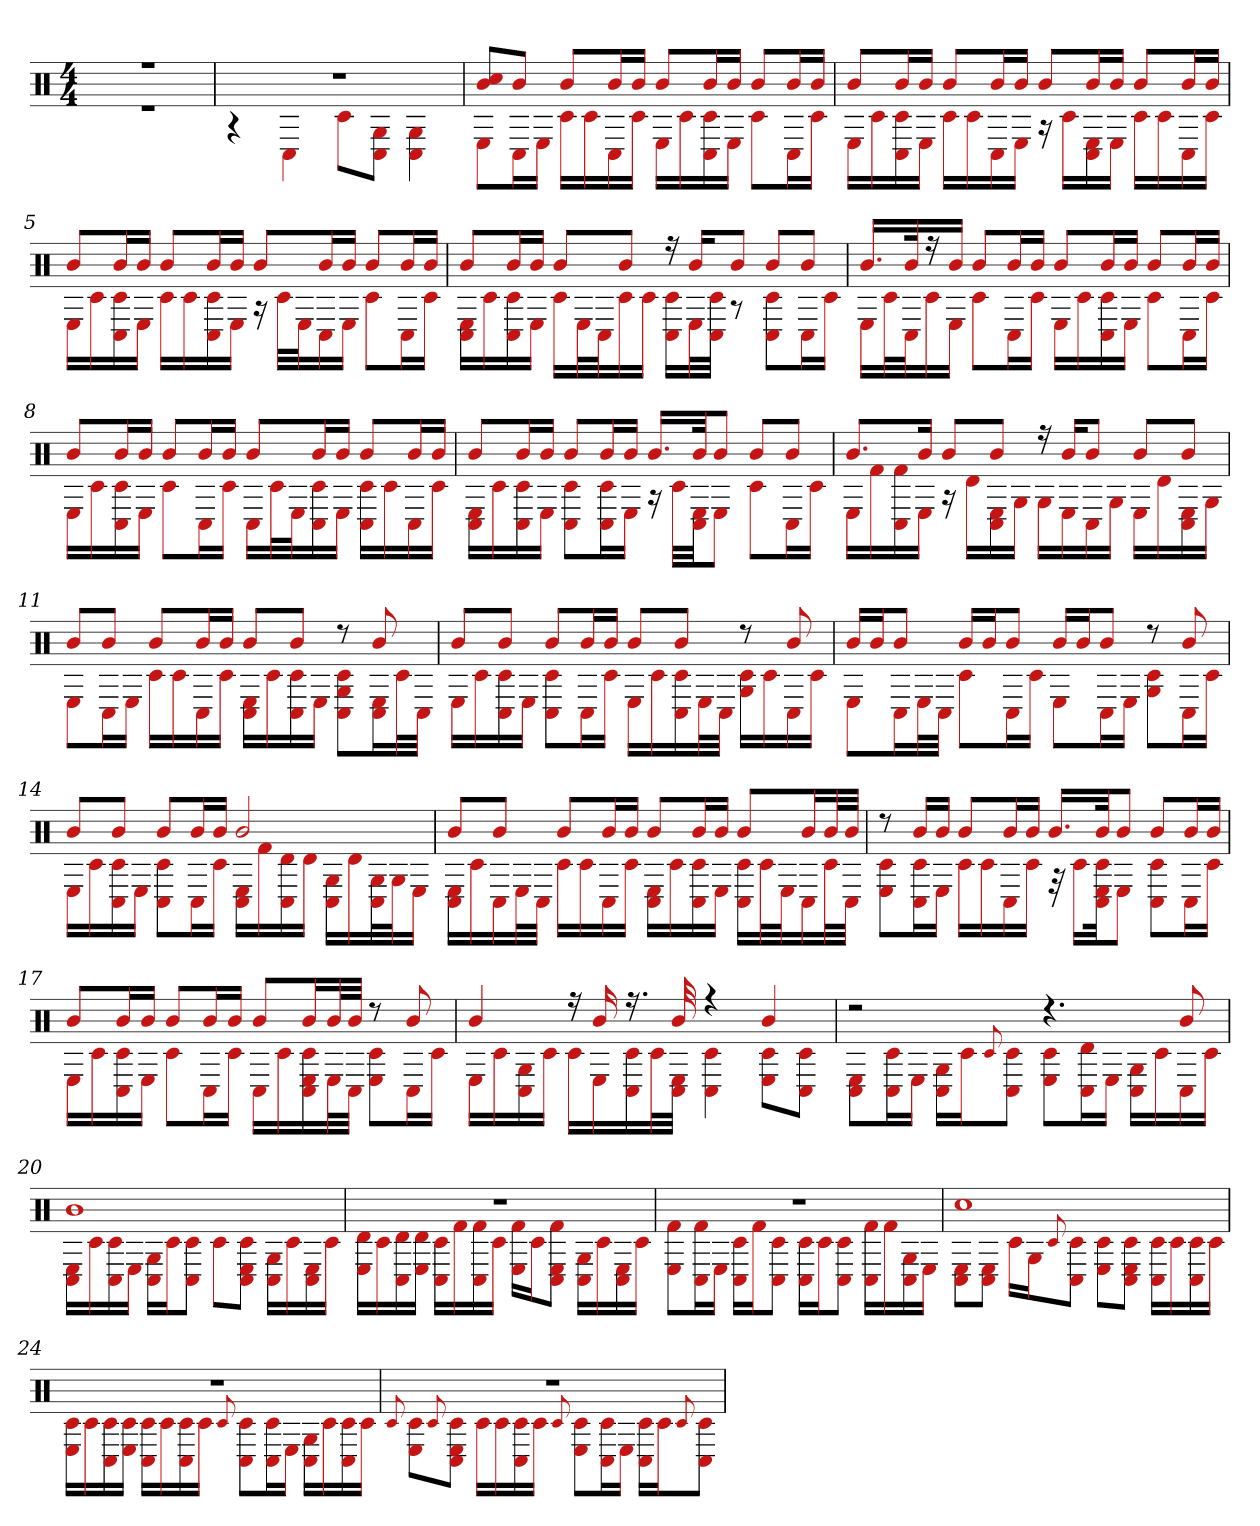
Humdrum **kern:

**kern
*part1
*staff1
*clefX
*k[]
*M4/4
=1
*^
1r	1r
=2	=2
1r	4r
.	4C#
.	8c#L
.	8C# 8GJ
.	4G 4C#
=3	=3
8cc# 8bL	8EL
8bJ	16C#L
.	16EJJ
8bL	16c#LL
.	16c#
16bL	16C#
16bJJ	16c#JJ
8bL	16ELL
.	16c#
16bL	16C# 16c#
16bJJ	16EJJ
8bL	8c#L
16bL	16C#L
16bJJ	16c#JJ
=4	=4
8bL	16ELL
.	16c#
16bL	16c# 16C#
16bJJ	16EJJ
8bL	16c#LL
.	16c#
16bL	16C#
16bJJ	16EJJ
8bL	16r
.	16c#LL
16bL	16C# 16E
16bJJ	16EJJ
8bL	16c#LL
.	16c#
16bL	16C#
16bJJ	16c#JJ
=5	=5
8bL	16ELL
.	16c#
16bL	16C# 16c#
16bJJ	16EJJ
8bL	16c#LL
.	16c#
16bL	16C# 16c#
16bJJ	16EJJ
8bL	16r
.	32c#LLL
.	32EJ
16bL	16C#
16bJJ	16EJJ
8bL	8c#L
16bL	16C#L
16bJJ	16c#JJ
=6	=6
8bL	16C# 16ELL
.	16c#
16bL	16C# 16c#
16bJJ	16EJJ
8bL	16c#LL
.	32EL
.	32C#J
8bJ	16c#
.	16c#JJ
16r	16C# 16c#LL
16bKL	32EL
.	32c# 32C#JJJ
8bJ	8r
8bL	8C# 8c#L
8bJ	16C#L
.	16c#JJ
=7	=7
16.bLL	16ELL
.	32c#L
32bk	32C#J
16r	16c#
16bJJ	16EJJ
8bL	8c#L
16bL	16C#L
16bJJ	16c#JJ
8bL	16ELL
.	16c#
16bL	16c# 16C#
16bJJ	16EJJ
8bL	8c#L
16bL	16C#L
16bJJ	16c#JJ
=8	=8
8bL	16ELL
.	16c#
16bL	16c# 16C#
16bJJ	16EJJ
8bL	8c#L
16bL	16C#L
16bJJ	16c#JJ
8bL	16C#LL
.	32c#L
.	32EJ
16bL	16C# 16c#
16bJJ	16EJJ
8bL	16C# 16c#LL
.	16c#
16bL	16C#
16bJJ	16c#JJ
=9	=9
8bL	16C# 16ELL
.	16c#
16bL	16C# 16c#
16bJJ	16EJJ
8bL	8C# 8c#L
16bL	16C# 16c#L
16bJJ	16EJJ
16.bLL	16r
.	32c#LLL
32bJk	32C# 32EJJ
8bJ	8EJ
8bL	8c#L
8bJ	16C#L
.	16c#JJ
=10	=10
8.bL	16ELL
.	16f#
.	16f# 16C#
16bJk	16EJJ
8bL	16r
.	16dLL
8bJ	16E 16C#
.	16GJJ
16r	16GLL
16bKL	16E
8bJ	16C#
.	16GJJ
8bL	16ELL
.	16d
8bJ	16E 16C#
.	16GJJ
=11	=11
8bL	8EL
8bJ	16C#L
.	16EJJ
8bL	16c#LL
.	16c#
16bL	16C#
16bJJ	16c#JJ
8bL	16C# 16ELL
.	16c#
8bJ	16C# 16c#
.	16EJJ
8r	8C# 8G 8c#L
8b	16E 16C#L
.	32c#L
.	32C#JJJ
=12	=12
8bL	16ELL
.	16c#
8bJ	16C# 16c#
.	16EJJ
8bL	8C# 8c#L
16bL	16C#L
16bJJ	16c#JJ
8bL	16ELL
.	16c#
8bJ	16C# 16c#
.	32EL
.	32C#JJJ
8r	16c# 16GLL
.	16c#
8b	16C#
.	16c#JJ
=13	=13
16bLL	8EL
16bJ	.
8bJ	16C#L
.	32EL
.	32C#JJJ
16bLL	8c#L
16bJ	.
8bJ	16C#L
.	16c#JJ
16bLL	8EL
16bJ	.
8bJ	16C#L
.	16EJJ
8r	8G 8c#L
8b	16C#L
.	16c#JJ
=14	=14
8bL	16ELL
.	16c#
8bJ	16C# 16c#
.	16EJJ
8bL	8C# 8c#L
16bL	16C#L
16bJJ	16c#JJ
2b	16E 16C#LL
.	16f#
.	16d 16C#
.	16dJJ
.	16C# 16GLL
.	16d
.	32G 32C#L
.	32GJ
.	16EJJ
=15	=15
8bL	16C# 16ELL
.	16c#
8bJ	16C#
.	32EL
.	32C#JJJ
8bL	16c#LL
.	16c#
16bL	16C#
16bJJ	16c#JJ
8bL	16C# 16ELL
.	16c#
16bL	16C# 16c#
16bJJ	16EJJ
8bL	16C# 16c#LL
.	32c#L
.	32EJ
16bL	16C#
32bL	32c#L
32bJJJ	32C#JJJ
=16	=16
8r	8E 8c#L
16bLL	16C# 16c#L
16bJJ	16EJJ
8bL	16c#LL
.	16c#
16bL	16C#
16bJJ	16c#JJ
16.bLL	32r
.	16c#LL
32bJk	32c# 32C# 32EJk
8bJ	8EJ
8bL	8C# 8c#L
16bL	16C#L
16bJJ	16c#JJ
=17	=17
8bL	16ELL
.	16c#
16bL	16C# 16c#
16bJJ	16EJJ
8bL	8c#L
16bL	16C#L
16bJJ	16c#JJ
8bL	16C#LL
.	16c#
16bL	16C# 16E 16c#
32bL	32EL
32bJJJ	32C#JJJ
8r	8c# 8EL
8b	16C#L
.	16c#JJ
=18	=18
4b	16ELL
.	16c#
.	16C# 16G
.	16c#JJ
16r	16c#LL
16b	16E
16.r	16c# 16C#
.	32c#L
32b	32E 32C#JJJ
4r	4c# 4C#
4b	8E 8c#L
.	8C# 8c#J
=19	=19
2r	8C# 8EL
.	16C# 16c#L
.	16EJJ
.	16C# 16GLL
.	16c#J
.	8qqc#
.	8C# 8c#J
4.r	8E 8c#L
.	16C# 16dL
.	16EJJ
.	16C# 16GLL
.	16c#
8b	16C#
.	16c#JJ
=20	=20
1b	16C# 16ELL
.	16c#
.	16C# 16c#
.	16EJJ
.	16C# 16GLL
.	16c#J
.	8C# 8c#J
.	8c#L
.	8c# 8C# 8EJ
.	16C# 16GLL
.	16c#
.	16C# 16E
.	16c#JJ
=21	=21
1r	16d 16ELL
.	16c#
.	16d 16C#
.	16d 16EJJ
.	16C# 16c#LL
.	16f#
.	16C# 16f#
.	16c#JJ
.	16f# 16ELL
.	16c#J
.	8C# 8f# 8EJ
.	16C# 16GLL
.	16c#
.	16E 16C#
.	16c#JJ
=22	=22
1r	8E 8f#L
.	16C# 16f#L
.	16EJJ
.	16C# 16c#LL
.	16f#J
.	8C# 8c#J
.	16C# 16c#LL
.	16c#J
.	8C# 8c#J
.	16C# 16f#LL
.	16f#
.	16G 16C#
.	16EJJ
=23	=23
1cc#	8E 8C#L
.	8C# 8EJ
.	16c#LL
.	16GJ
.	8qqc#
.	8C# 8c#J
.	8E 8c#L
.	8C# 8c# 8EJ
.	16C# 16c#LL
.	16c#
.	16c# 16C#
.	16c#JJ
=24	=24
1r	16c# 16ELL
.	16c#
.	16C# 16c#
.	16E 16c#JJ
.	16C# 16c#LL
.	16c#
.	16C# 16c#
.	16c#JJ
.	8qqc#
.	8C# 8c#L
.	16C# 16c#L
.	16EJJ
.	16C# 16GLL
.	16c#
.	16C# 16c#
.	16c#JJ
=25	=25
.	8qqc#
1r	8E 8c#L
.	8qqc#
.	8C# 8E 8c#J
.	16c#LL
.	16c#
.	16C# 16c#
.	16c#JJ
.	8qqc#
.	8E 8c#L
.	16C# 16c#L
.	16EJJ
.	16C# 16c#LL
.	16c#J
.	8qqc#
.	8C# 8c#J
*v	*v
=
*-
